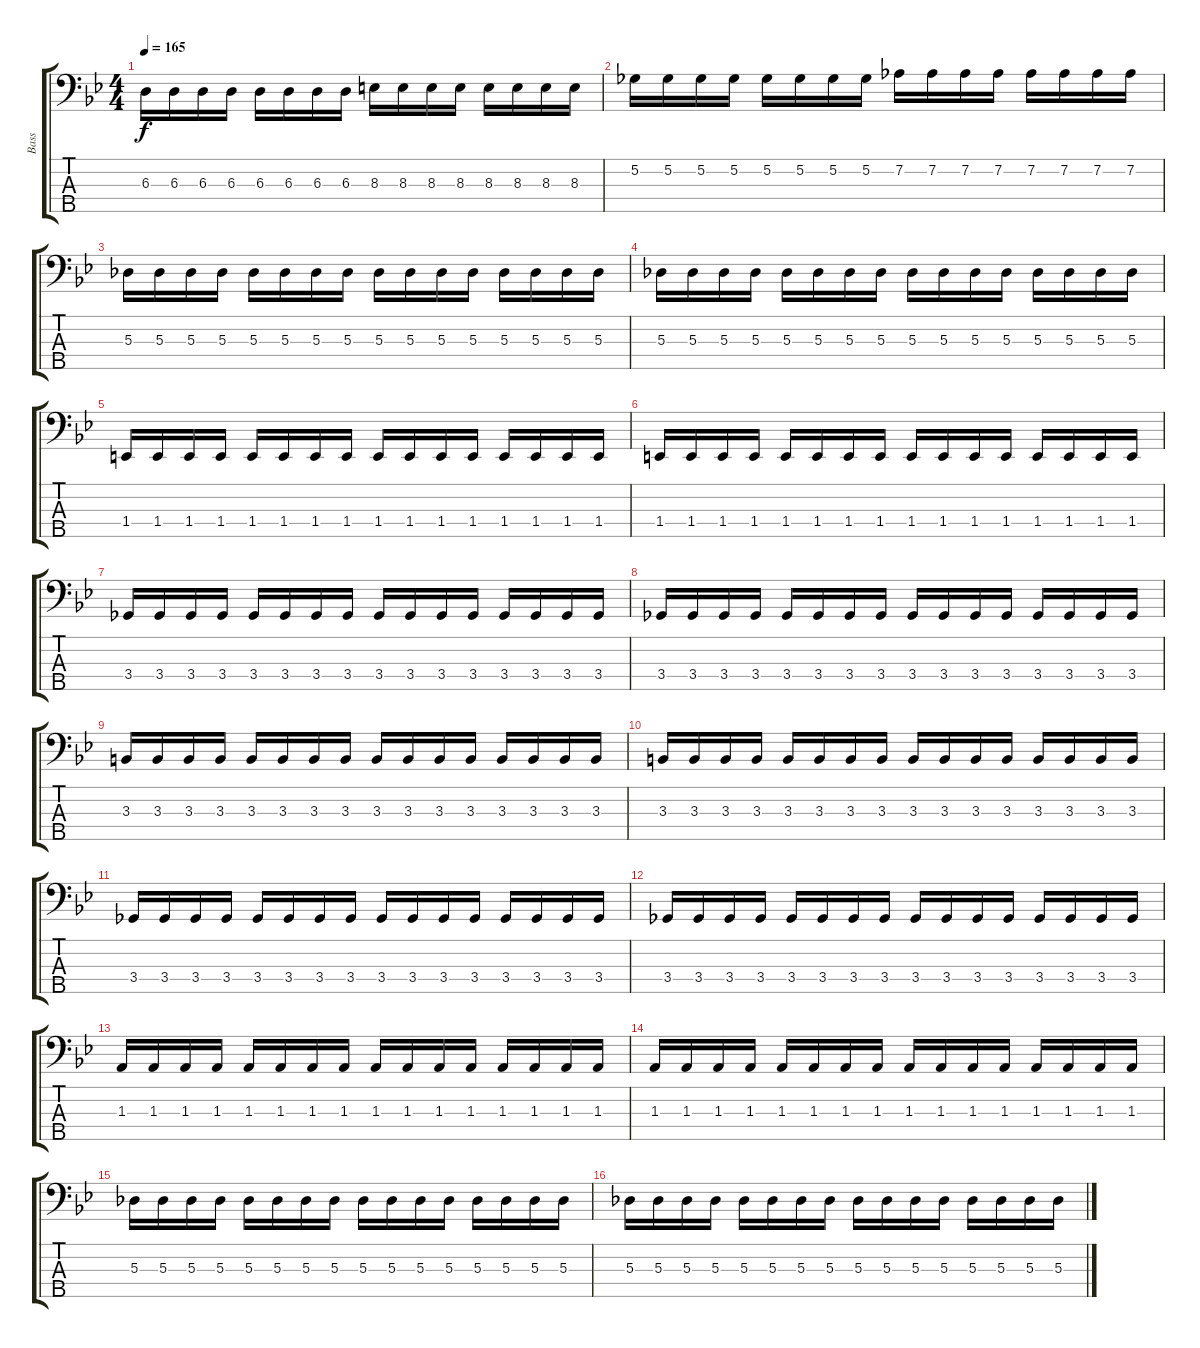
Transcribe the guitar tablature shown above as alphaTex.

\track ("Bass" "Bass") {instrument electricbassfinger}
\staff {score tabs}
\tuning (Gb2 Db2 Ab1 Eb1 Bb0) {hide}
\ts (4 4)
\tempo 165
\clef f4
\ks bb
6.3.16{dy f} 6.3.16 6.3.16 6.3.16 6.3.16 6.3.16 6.3.16 6.3.16 8.3.16 8.3.16 8.3.16 8.3.16 8.3.16 8.3.16 8.3.16 8.3.16 |
5.2.16 5.2.16 5.2.16 5.2.16 5.2.16 5.2.16 5.2.16 5.2.16 7.2.16 7.2.16 7.2.16 7.2.16 7.2.16 7.2.16 7.2.16 7.2.16 |
5.3.16 5.3.16 5.3.16 5.3.16 5.3.16 5.3.16 5.3.16 5.3.16 5.3.16 5.3.16 5.3.16 5.3.16 5.3.16 5.3.16 5.3.16 5.3.16 |
5.3.16 5.3.16 5.3.16 5.3.16 5.3.16 5.3.16 5.3.16 5.3.16 5.3.16 5.3.16 5.3.16 5.3.16 5.3.16 5.3.16 5.3.16 5.3.16 |
1.4.16 1.4.16 1.4.16 1.4.16 1.4.16 1.4.16 1.4.16 1.4.16 1.4.16 1.4.16 1.4.16 1.4.16 1.4.16 1.4.16 1.4.16 1.4.16 |
1.4.16 1.4.16 1.4.16 1.4.16 1.4.16 1.4.16 1.4.16 1.4.16 1.4.16 1.4.16 1.4.16 1.4.16 1.4.16 1.4.16 1.4.16 1.4.16 |
3.4.16 3.4.16 3.4.16 3.4.16 3.4.16 3.4.16 3.4.16 3.4.16 3.4.16 3.4.16 3.4.16 3.4.16 3.4.16 3.4.16 3.4.16 3.4.16 |
3.4.16 3.4.16 3.4.16 3.4.16 3.4.16 3.4.16 3.4.16 3.4.16 3.4.16 3.4.16 3.4.16 3.4.16 3.4.16 3.4.16 3.4.16 3.4.16 |
3.3.16 3.3.16 3.3.16 3.3.16 3.3.16 3.3.16 3.3.16 3.3.16 3.3.16 3.3.16 3.3.16 3.3.16 3.3.16 3.3.16 3.3.16 3.3.16 |
3.3.16 3.3.16 3.3.16 3.3.16 3.3.16 3.3.16 3.3.16 3.3.16 3.3.16 3.3.16 3.3.16 3.3.16 3.3.16 3.3.16 3.3.16 3.3.16 |
3.4.16 3.4.16 3.4.16 3.4.16 3.4.16 3.4.16 3.4.16 3.4.16 3.4.16 3.4.16 3.4.16 3.4.16 3.4.16 3.4.16 3.4.16 3.4.16 |
3.4.16 3.4.16 3.4.16 3.4.16 3.4.16 3.4.16 3.4.16 3.4.16 3.4.16 3.4.16 3.4.16 3.4.16 3.4.16 3.4.16 3.4.16 3.4.16 |
1.3.16 1.3.16 1.3.16 1.3.16 1.3.16 1.3.16 1.3.16 1.3.16 1.3.16 1.3.16 1.3.16 1.3.16 1.3.16 1.3.16 1.3.16 1.3.16 |
1.3.16 1.3.16 1.3.16 1.3.16 1.3.16 1.3.16 1.3.16 1.3.16 1.3.16 1.3.16 1.3.16 1.3.16 1.3.16 1.3.16 1.3.16 1.3.16 |
5.3.16 5.3.16 5.3.16 5.3.16 5.3.16 5.3.16 5.3.16 5.3.16 5.3.16 5.3.16 5.3.16 5.3.16 5.3.16 5.3.16 5.3.16 5.3.16 |
5.3.16 5.3.16 5.3.16 5.3.16 5.3.16 5.3.16 5.3.16 5.3.16 5.3.16 5.3.16 5.3.16 5.3.16 5.3.16 5.3.16 5.3.16 5.3.16
